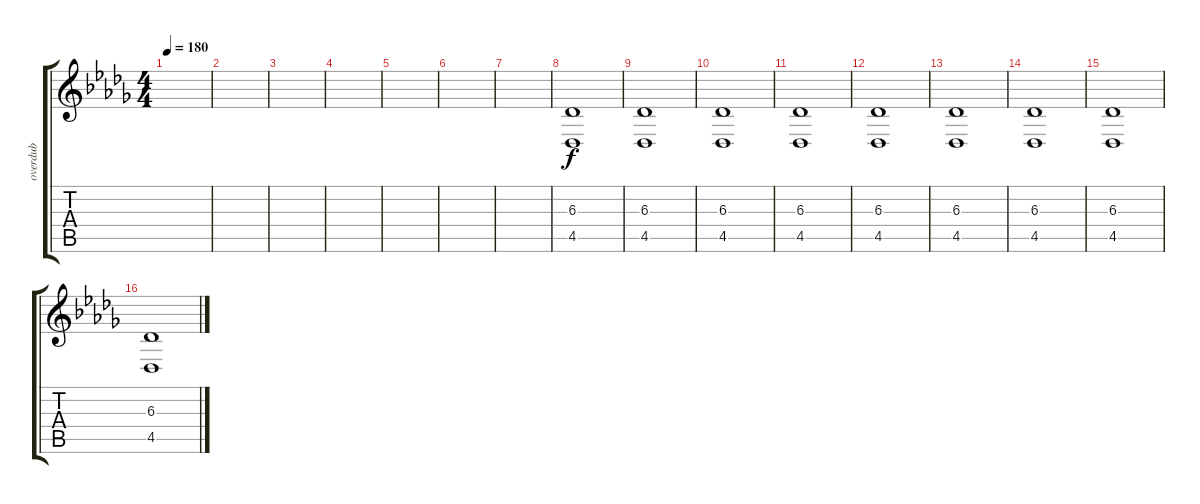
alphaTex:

\track ("overdub" "overdub") {instrument fx6goblins}
\staff {score tabs}
\tuning (E4 B3 G3 D3 A2 E2) {hide}
\ts (4 4)
\tempo 180
\clef g2
\ks db
|
|
|
|
|
|
|
(6.3 4.5).1 |
(6.3 4.5).1 |
(6.3 4.5).1 |
(6.3 4.5).1 |
(6.3 4.5).1 |
(6.3 4.5).1 |
(6.3 4.5).1 |
(6.3 4.5).1 |
(6.3 4.5).1
